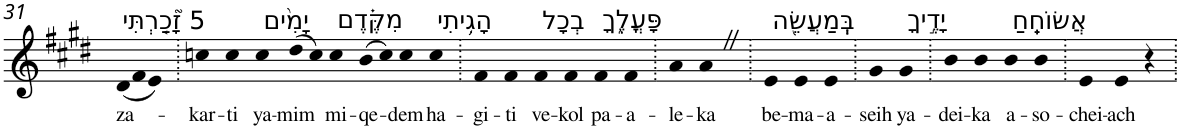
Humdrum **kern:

**kern	**text
*part1	*part1
*staff1	*staff1
*I"Piano	*
*I'Pno	*
!!LO:PB:g=z
*clefG2	*
*k[f#c#g#d#]	*
*E:	*
*Xtuplet	*
=31	=31
!LO:TX:a:t=5 זָ֘כַ֤רְתִּי	!
!	!LO:LY:b
(12d#	za-
12f#	.
12e)	.
=32.	=32.
!	!LO:LY:b
4ccn	-kar-
!	!LO:LY:b
4cc	-ti
!LO:TX:a:t=יָמִ֨ים	!
!	!LO:LY:b
4cc	ya-
!	!LO:LY:b
(8dd#	-mim
8cc)	.
!LO:TX:a:t=מִקֶּ֗דֶם	!
!	!LO:LY:b
4cc	mi-
!	!LO:LY:b
(8b	-qe-
8cc)	.
!	!LO:LY:b
4cc	-dem
!LO:TX:a:t=הָגִ֥יתִי	!
!	!LO:LY:b
4cc	ha-
=33.	=33.
!	!LO:LY:b
4f#	-gi-
!	!LO:LY:b
4f#	-ti
!LO:TX:a:t=בְכָל	!
!	!LO:LY:b
4f#	ve-
!	!LO:LY:b
4f#	-kol
!LO:TX:a:t=פָּעֳלֶ֑ךָ	!
!	!LO:LY:b
4f#	pa-
!	!LO:LY:b
4f#	-a-
=34.	=34.
!	!LO:LY:b
4a	-le-
!	!LO:LY:b
4aZ	-ka
=35.	=35.
!LO:TX:a:t=בְּֽמַעֲשֵׂ֖ה	!
!	!LO:LY:b
4e	be-
!	!LO:LY:b
4e	-ma-
!	!LO:LY:b
4e	-a-
=36.	=36.
!	!LO:LY:b
4g#	-seih
!LO:TX:a:t=יָדֶ֣יךָ	!
!	!LO:LY:b
4g#	ya-
=37.	=37.
!	!LO:LY:b
4b	-dei-
!	!LO:LY:b
4b	-ka
!LO:TX:a:t=אֲשׂוֹחֵֽחַ	!
!	!LO:LY:b
4b	a-
!	!LO:LY:b
4b	-so-
=38.	=38.
!	!LO:LY:b
4e	-chei-
!	!LO:LY:b
4e	-ach
4r	.
=.	=.
*-	*-
